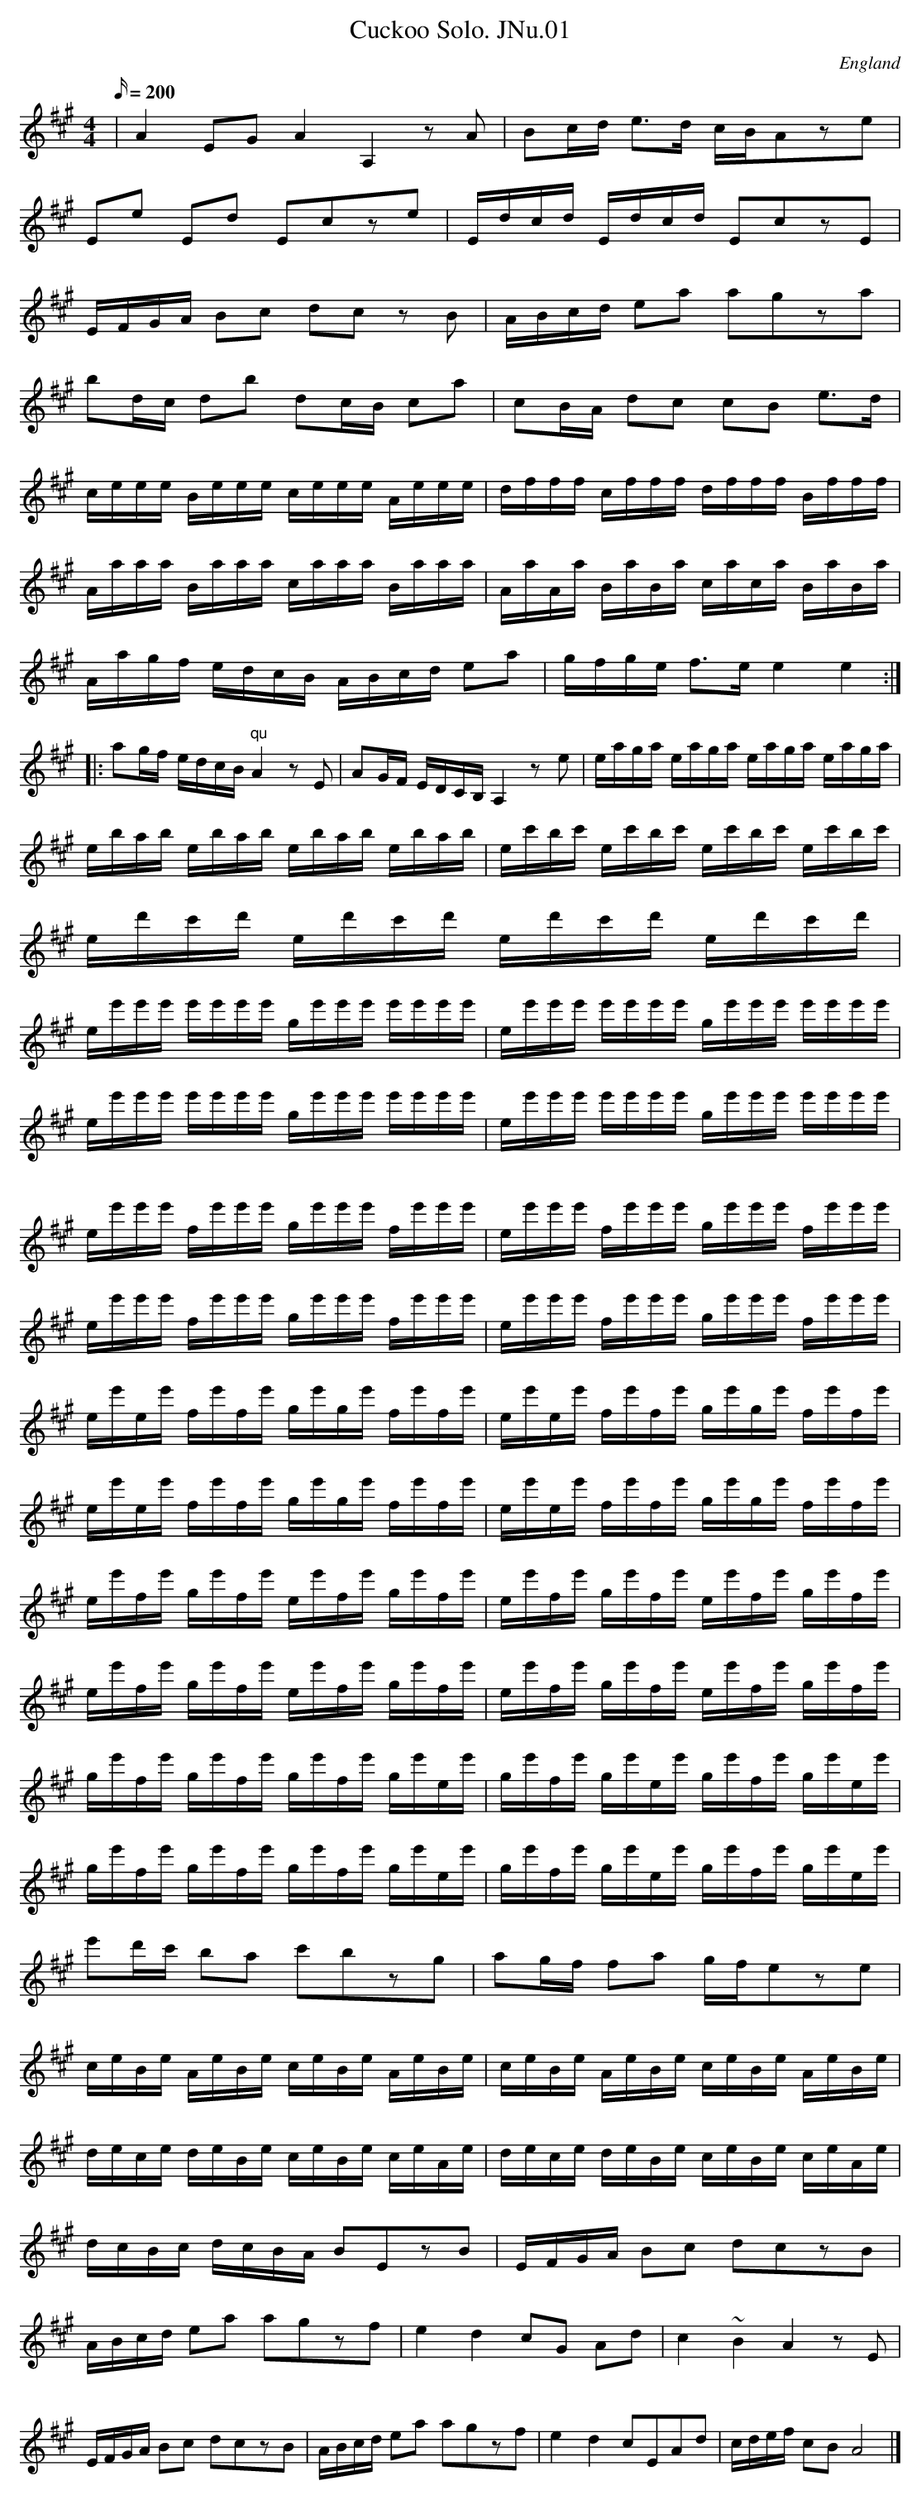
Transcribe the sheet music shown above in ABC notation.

X:1
T:Cuckoo Solo. JNu.01
M:4/4
L:1/16
Q:200
O:England
K:A
|A4E2G2 A4A,4z2A2|B2cd e3d cBA2z2e2|
E2e2 E2d2 E2c2z2e2|Edcd Edcd E2c2z2E2|
EFGA B2c2 d2c2 z2B2|ABcd e2a2 a2g2z2a2|
b2dc d2b2 d2cB c2a2|c2BA d2c2 c2B2 e3d|
ceee Beee ceee Aeee|dfff cfff dfff Bfff|
Aaaa Baaa caaa Baaa|AaAa BaBa caca BaBa|
Aagf edcB ABcd e2a2|gfge f3e e4e4:|
|:a2gf edcB "qu"A4z2E2|A2GF EDCB,A,4z2e2|eaga eaga eaga eaga|
ebab ebab ebab ebab|ec'bc' ec'bc' ec'bc' ec'bc'|
ed'c'd' ed'c'd' ed'c'd' ed'c'd' |
ee'e'e' e'e'e'e' ge'e'e' e'e'e'e'|ee'e'e' e'e'e'e' ge'e'e' e'e'e'e'|
ee'e'e' e'e'e'e' ge'e'e' e'e'e'e'|ee'e'e' e'e'e'e' ge'e'e' e'e'e'e'|
ee'e'e' fe'e'e' ge'e'e' fe'e'e'|ee'e'e' fe'e'e' ge'e'e' fe'e'e'|
ee'e'e' fe'e'e' ge'e'e' fe'e'e'|ee'e'e' fe'e'e' ge'e'e' fe'e'e'|
ee'ee' fe'fe' ge'ge' fe'fe'|ee'ee' fe'fe' ge'ge' fe'fe'|
ee'ee' fe'fe' ge'ge' fe'fe'|ee'ee' fe'fe' ge'ge' fe'fe'|
ee'fe' ge'fe' ee'fe' ge'fe'|ee'fe' ge'fe' ee'fe' ge'fe'|
ee'fe' ge'fe' ee'fe' ge'fe'|ee'fe' ge'fe' ee'fe' ge'fe'|
ge'fe' ge'fe' ge'fe' ge'ee'|ge'fe' ge'ee' ge'fe' ge'ee'|
ge'fe' ge'fe' ge'fe' ge'ee'|ge'fe' ge'ee' ge'fe' ge'ee'|
e'2d'c' b2a2 c'2b2z2g2|a2gf f2a2 gfe2z2e2|
ceBe AeBe ceBe AeBe|ceBe AeBe ceBe AeBe|
dece deBe ceBe ceAe|dece deBe ceBe ceAe|
dcBc dcBA B2E2z2B2|EFGA B2c2 d2c2z2B2|
ABcd e2a2 a2g2z2f2|e4d4c2G2 A2d2|c4~B4A4z2E2|
EFGA B2c2 d2c2z2B2|ABcd e2a2 a2g2z2f2|e4d4c2E2A2d2|cdef c2B2A8|]
